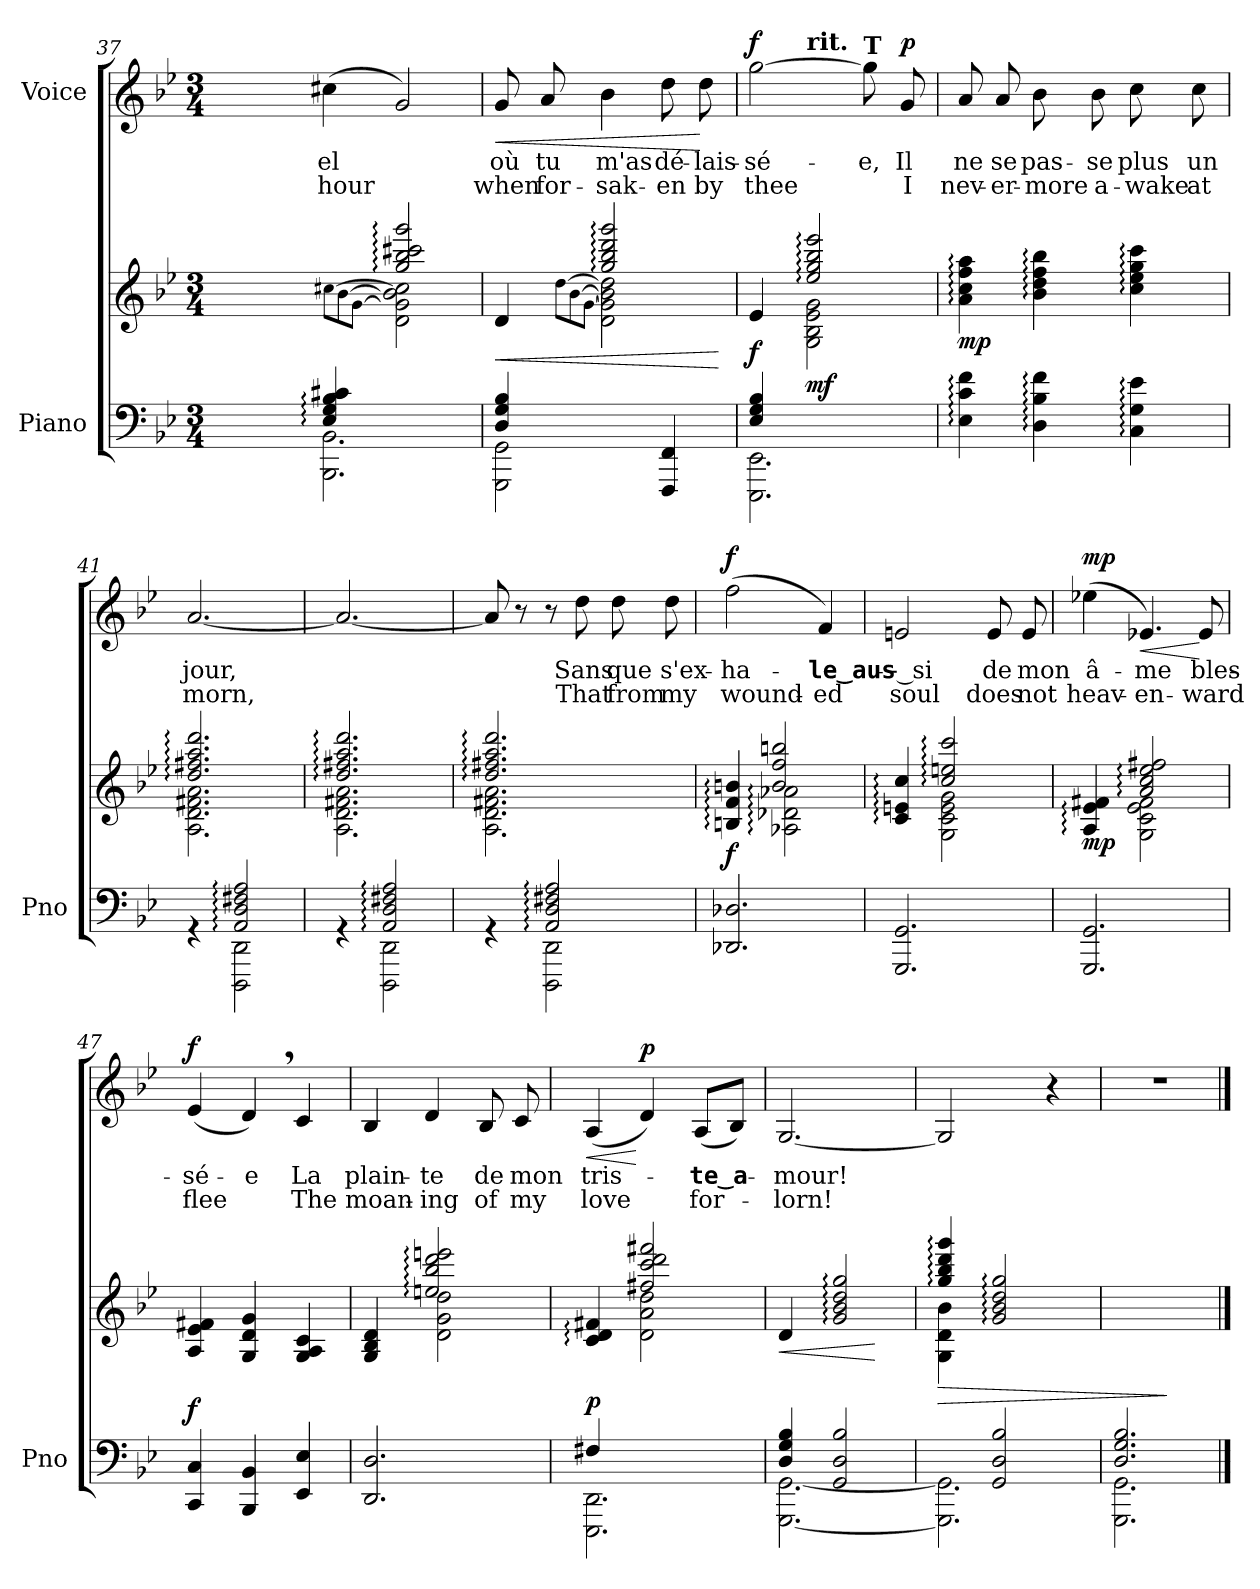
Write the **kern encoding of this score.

**kern	**kern	**dynam	**kern	**text	**text	**dynam
*part2	*part2	*part2	*part1	*part1	*part1	*part1
*staff3	*staff2	*staff2/3	*staff1	*staff1	*staff1	*staff1
*I"Piano	*	*	*I"Voice	*	*	*
*I'Pno	*	*	*	*	*	*
*clefF4	*clefG2	*	*clefG2	*	*	*
*k[b-e-]	*k[b-e-]	*	*k[b-e-]	*	*	*
*M3/4	*M3/4	*	*M3/4	*	*	*
=37	=37	=37	=37	=37	=37	=37
*^	*^	*	*	*	*	*
*	*^	*	*	*	*	*	*	*
!	!	!	!	!	!	!	!LO:LY:b	!LO:LY:b	!
4E-/: 4G/: 4B-/: 4c#X/:	2.ryy	2.BBB-\ 2.BB-\	4ryy	4ryy	.	(>4cc#X\	-el	hour	.
.	.	.	.	[8qcc#X\L	.	.	.	.	.
.	.	.	.	[8qb-\	.	.	.	.	.
.	.	.	.	[8qg\J	.	.	.	.	.
2ryy	.	.	2gg/: 2bb-/: 2ccc#X/: 2ggg/:	2d\ 2g\] 2b-\] 2cc#\]	.	2g/)	.	.	.
*	*v	*v	*	*	*	*	*	*	*
!!LO:PB:g=z
=38	=38	=38	=38	=38	=38	=38	=38	=38
!	!	!	!	!LO:HP:b	!	!LO:LY:b	!LO:LY:b	!LO:HP:b
4D/ 4G/ 4B-/	2GGG\ 2GG\	4d:/	4ryy	<	8g/	où	when	<
!	!	!	!	!	!	!LO:LY:b	!LO:LY:b	!
.	.	.	.	.	8a/	tu	for-	.
.	.	.	[8qdd\L	.	.	.	.	.
.	.	.	[8qb-\	.	.	.	.	.
.	.	.	[8qg\J	.	.	.	.	.
!	!	!	!	!	!	!LO:LY:b	!LO:LY:b	!
2ryy	.	2gg/: 2bb-/: 2ddd/: 2ggg/:	2d\ 2g\] 2b-\] 2dd\]	.	4b-\	m'as	-sak-	.
!	!	!	!	!	!	!LO:LY:b	!LO:LY:b	!
.	4FFF/ 4FF/	.	.	.	8dd\	dé-	-en	.
!	!	!	!	!	!	!LO:LY:b	!LO:LY:b	!
.	.	.	.	.	8dd\	-lais-	by	[
*v	*v	*	*	*	*	*	*	*
*	*v	*v	*	*	*	*	*
.	.	[	.	.	.	.
=39	=39	=39	=39	=39	=39	=39
*^	*^	*	*	*	*	*
!	!	!	!	!LO:DY:a=2	!	!LO:LY:b	!LO:LY:b	!LO:DY:a
*	*	*	*	*	*^	*	*	*
4E-/ 4G/ 4B-/	2.EEE-\ 2.EE-\	4e-:/	4ryy	f	[2gg\	4ryy	-sé-	thee	f
!	!	!	!	!	!	!LO:TX:a:B:t=rit.	!	!	!
!	!	!	!	!LO:DY:b	!	!	!	!	!
2ryy	.	2ee-/: 2gg/: 2bb-/: 2eee-/:	2G\ 2B-\ 2e-\ 2g\	mf	.	2ryy	.	.	.
!	!	!	!	!	!LO:TX:a:B:t=T	!	!	!	!
!	!	!	!	!	!	!	!LO:LY:b	!	!
.	.	.	.	.	8gg\]	.	-e,	.	.
!	!	!	!	!	!	!	!LO:LY:b	!LO:LY:b	!LO:DY:a
.	.	.	.	.	8g/	.	Il	I	p
*v	*v	*	*	*	*	*	*	*	*
*	*v	*v	*	*	*	*	*	*
=40	=40	=40	=40	=40	=40	=40	=40
!	!	!	!LO:TX:a:B:t=a tempo	!	!	!	!
!	!	!LO:DY:b	!	!	!LO:LY:b	!LO:LY:b	!
*	*	*	*v	*v	*	*	*
4E-\: 4c\: 4f\:	4a\: 4cc\: 4ff\: 4aa\:	mp	8a/	ne	nev-	.
!	!	!	!	!LO:LY:b	!LO:LY:b	!
.	.	.	8a/	se	-er-	.
!	!	!	!	!LO:LY:b	!LO:LY:b	!
4D\: 4B-\: 4f\:	4b-\: 4dd\: 4ff\: 4bb-\:	.	8b-\	pas-	-more	.
!	!	!	!	!LO:LY:b	!LO:LY:b	!
.	.	.	8b-\	-se	a-	.
!	!	!	!	!LO:LY:b	!LO:LY:b	!
4C\: 4G\: 4e-\:	4cc\: 4ee-\: 4gg\: 4ccc\:	.	8cc\	plus	-wake	.
!	!	!	!	!LO:LY:b	!LO:LY:b	!
.	.	.	8cc\	un	at	.
!!LO:LB:g=z
=41	=41	=41	=41	=41	=41	=41
*^	*^	*	*	*	*	*
!	!	!	!	!	!	!LO:LY:b	!LO:LY:b	!
4rGG	4ryy	2.dd/: 2.ff#X/: 2.aa/: 2.ddd/:	2.A\ 2.d\ 2.f#X\ 2.a\	.	[2.a/	jour,	morn,	.
2AA/: 2D/: 2F#X/: 2A/:	2DDD\ 2DD\	.	.	.	.	.	.	.
=42	=42	=42	=42	=42	=42	=42	=42	=42
4rGG	4ryy	2.dd/: 2.ff#X/: 2.aa/: 2.ddd/:	2.A\ 2.d\ 2.f#X\ 2.a\	.	2.a/_	.	.	.
2AA/: 2D/: 2F#X/: 2A/:	2DDD\ 2DD\	.	.	.	.	.	.	.
=43	=43	=43	=43	=43	=43	=43	=43	=43
4rGG	4ryy	2.dd/: 2.ff#X/: 2.aa/: 2.ddd/:	2.A\ 2.d\ 2.f#X\ 2.a\	.	8a/]	.	.	.
.	.	.	.	.	8r	.	.	.
2AA/: 2D/: 2F#X/: 2A/:	2DDD\ 2DD\	.	.	.	8r	.	.	.
!	!	!	!	!	!	!LO:LY:b	!LO:LY:b	!
.	.	.	.	.	8dd\	Sans	That	.
!	!	!	!	!	!	!LO:LY:b	!LO:LY:b	!
.	.	.	.	.	8dd\	que	from	.
!	!	!	!	!	!	!LO:LY:b	!LO:LY:b	!
.	.	.	.	.	8dd\	s'ex-	my	.
*v	*v	*	*	*	*	*	*	*
=44	=44	=44	=44	=44	=44	=44	=44
!	!	!	!LO:DY:b	!	!LO:LY:b	!LO:LY:b	!LO:DY:a
2.DD-X/ 2.D-X/	4Bn/: 4f/: 4bn/:	4ryy	f	(>2ff\	-ha-	wound-	f
.	2b/ 2ff/ 2bbn/	2A-X\: 2d-X\: 2a-X\:	.	.	.	.	.
!	!	!	!	!	!LO:LY:b	!LO:LY:b	!
.	.	.	.	4f/)	-le‿aus-	-ed	.
!!LO:LB:g=z
=45	=45	=45	=45	=45	=45	=45	=45
!	!	!	!	!	!LO:LY:b	!LO:LY:b	!
2.GGG/ 2.GG/	4c/: 4en/: 4cc/:	4ryy	.	2en/	-- si	soul	.
.	2cc/: 2een/: 2ccc/:	2G\ 2c\ 2e\ 2g\	.	.	.	.	.
!	!	!	!	!	!LO:LY:b	!LO:LY:b	!
.	.	.	.	8e/	de	does	.
!	!	!	!	!	!LO:LY:b	!LO:LY:b	!
.	.	.	.	8e/	mon	not	.
=46	=46	=46	=46	=46	=46	=46	=46
!	!	!	!LO:DY:b	!	!LO:LY:b	!LO:LY:b	!LO:DY:a
2.GGG/ 2.GG/	4A/: 4e-/: 4f#X/:	4ryy	mp	(>4ee-X\	â-	heav-	mp
!	!	!	!	!	!LO:LY:b	!LO:LY:b	!LO:HP:b
.	2a/: 2cc/: 2ee-/: 2ff#X/:	2G\ 2c\ 2e-\ 2f#\	.	4.e-X/)	-me	-en-	<
!	!	!	!	!	!LO:LY:b	!LO:LY:b	!
.	.	.	.	8e-/	bles-	-ward	[
*	*v	*v	*	*	*	*	*
=47	=47	=47	=47	=47	=47	=47
!	!	!LO:DY:a=2	!	!LO:LY:b	!LO:LY:b	!LO:DY:a
4CC/ 4C/	4A/ 4e-/ 4f#X/	f	(<4e-/	-sé-	flee	f
!	!	!	!	!LO:LY:b	!	!
4BBB-/ 4BB-/	4G/ 4d/ 4g/	.	4d,/)	-e	.	.
!	!	!	!	!LO:LY:b	!LO:LY:b	!
4EE-/ 4E-/	4G/ 4A/ 4c/	.	4c/	La	The	.
=48	=48	=48	=48	=48	=48	=48
*	*^	*	*	*	*	*
!	!	!	!	!	!LO:LY:b	!LO:LY:b	!
2.DD/ 2.D/	4G/ 4B-/ 4d/	4ryy	.	4B-/	plain-	moan-	.
!	!	!	!	!	!LO:LY:b	!LO:LY:b	!
.	2een/: 2bb-/: 2ddd/: 2eeen/:	2d\ 2g\ 2dd\	.	4d/	-te	-ing	.
!	!	!	!	!	!LO:LY:b	!LO:LY:b	!
.	.	.	.	8B-/	de	of	.
!	!	!	!	!	!LO:LY:b	!LO:LY:b	!
.	.	.	.	8c/	mon	my	.
!!LO:PB:g=z
=49	=49	=49	=49	=49	=49	=49	=49
*^	*	*	*	*	*	*	*
!	!	!	!	!LO:DY:a=2	!	!LO:LY:b	!LO:LY:b	!LO:HP:b
4F#X/	2.EEE-\ 2.DD\	4c/: 4d/: 4f#X/:	4ryy	p	(<4A/	tris-	love	<
!	!	!	!	!	!	!	!	!LO:DY:n=1:a
2ryy	.	2ff#X/ 2ccc/ 2ddd/ 2fff#X/	2d\ 2a\ 2dd\	.	4d/)	.	.	[ p
!	!	!	!	!	!	!LO:LY:b	!LO:LY:b	!
.	.	.	.	.	(<8A/L	-te‿a-	for-	.
.	.	.	.	.	8B-/J)	.	.	.
*	*	*v	*v	*	*	*	*	*
=50	=50	=50	=50	=50	=50	=50	=50
!	!	!	!LO:HP:b	!	!LO:LY:b	!LO:LY:b	!
4D/ 4G/ 4B-/	[2.GGG\ [2.GG\	4d/	<	[2.G/	-mour!	-lorn!	.
2GG/ 2D/ 2B-/	.	2g/: 2b-/: 2dd/: 2gg/:	.	.	.	.	.
*v	*v	*	*	*	*	*	*
.	.	[	.	.	.	.
=51	=51	=51	=51	=51	=51	=51
*^	*^	*	*	*	*	*
!	!	!	!	!LO:HP:b	!	!	!	!
4ryy	2.GGG\] 2.GG\]	4gg/: 4bb-/: 4ddd/: 4ggg/:	4G\ 4d\ 4b-\	>	2G/]	.	.	.
2GG/ 2D/ 2B-/	.	2g/: 2b-/: 2dd/: 2gg/:	2ryy	.	.	.	.	.
.	.	.	.	.	4r	.	.	.
*	*	*v	*v	*	*	*	*	*
=52	=52	=52	=52	=52	=52	=52	=52
2.D/ 2.G/ 2.B-/	2.GGG\ 2.GG\	2.ryy	.	2.r	.	.	.
*v	*v	*	*	*	*	*	*
.	.	]	.	.	.	.
==	==	==	==	==	==	==
*-	*-	*-	*-	*-	*-	*-
